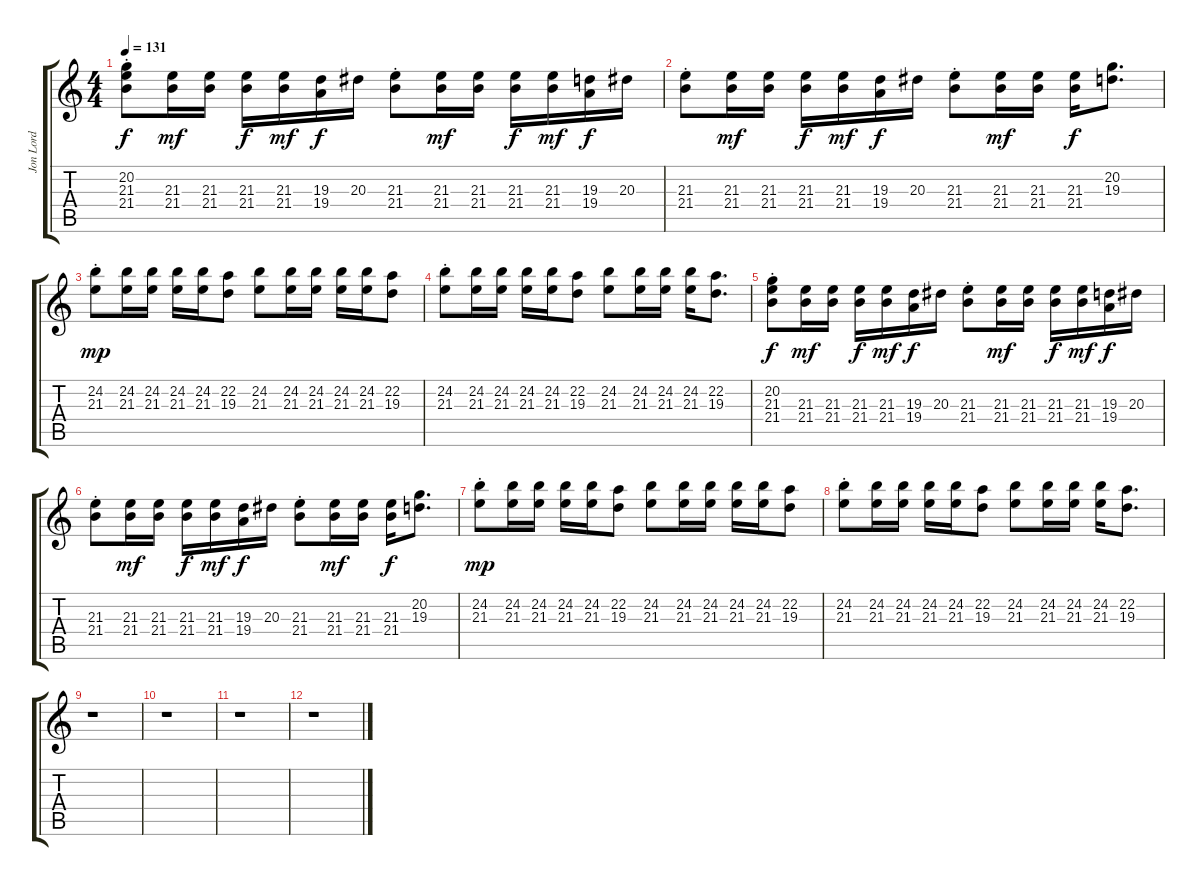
\track ("Jon Lord" "Jon Lord") {instrument rockorgan}
\staff {score tabs}
\tuning (E4 B3 G3 D3 A2 E2) {hide}
\ts (4 4)
\tempo 131
\clef g2
\ks c
(20.2{st} 21.3{st} 21.4{st}).8{dy f} (21.3 21.4).16{dy mf} (21.3 21.4).16 (21.3 21.4).16{dy f} (21.3 21.4).16{dy mf} (19.3 19.4).16{dy f} 20.3.16 (21.3{st} 21.4{st}).8 (21.3 21.4).16{dy mf} (21.3 21.4).16 (21.3 21.4).16{dy f} (21.3 21.4).16{dy mf} (19.3 19.4).16{dy f} 20.3.16 |
(21.3{st} 21.4{st}).8 (21.3 21.4).16{dy mf} (21.3 21.4).16 (21.3 21.4).16{dy f} (21.3 21.4).16{dy mf} (19.3 19.4).16{dy f} 20.3.16 (21.3{st} 21.4{st}).8 (21.3 21.4).16{dy mf} (21.3 21.4).16 (21.3 21.4).16{dy f} (20.2 19.3).8{d} |
(24.2{st} 21.3).8{dy mp} (24.2 21.3).16 (24.2 21.3).16 (24.2 21.3).16 (24.2 21.3).16 (22.2 19.3).8 (24.2 21.3).8 (24.2 21.3).16 (24.2 21.3).16 (24.2 21.3).16 (24.2 21.3).16 (22.2 19.3).8 |
(24.2{st} 21.3).8 (24.2 21.3).16 (24.2 21.3).16 (24.2 21.3).16 (24.2 21.3).16 (22.2 19.3).8 (24.2 21.3).8 (24.2 21.3).16 (24.2 21.3).16 (24.2 21.3).16 (22.2 19.3).8{d} |
(20.2{st} 21.3{st} 21.4{st}).8{dy f} (21.3 21.4).16{dy mf} (21.3 21.4).16 (21.3 21.4).16{dy f} (21.3 21.4).16{dy mf} (19.3 19.4).16{dy f} 20.3.16 (21.3{st} 21.4{st}).8 (21.3 21.4).16{dy mf} (21.3 21.4).16 (21.3 21.4).16{dy f} (21.3 21.4).16{dy mf} (19.3 19.4).16{dy f} 20.3.16 |
(21.3{st} 21.4{st}).8 (21.3 21.4).16{dy mf} (21.3 21.4).16 (21.3 21.4).16{dy f} (21.3 21.4).16{dy mf} (19.3 19.4).16{dy f} 20.3.16 (21.3{st} 21.4{st}).8 (21.3 21.4).16{dy mf} (21.3 21.4).16 (21.3 21.4).16{dy f} (20.2 19.3).8{d} |
(24.2{st} 21.3).8{dy mp} (24.2 21.3).16 (24.2 21.3).16 (24.2 21.3).16 (24.2 21.3).16 (22.2 19.3).8 (24.2 21.3).8 (24.2 21.3).16 (24.2 21.3).16 (24.2 21.3).16 (24.2 21.3).16 (22.2 19.3).8 |
(24.2{st} 21.3).8 (24.2 21.3).16 (24.2 21.3).16 (24.2 21.3).16 (24.2 21.3).16 (22.2 19.3).8 (24.2 21.3).8 (24.2 21.3).16 (24.2 21.3).16 (24.2 21.3).16 (22.2 19.3).8{d} |
r.1 |
r.1 |
r.1 |
r.1
